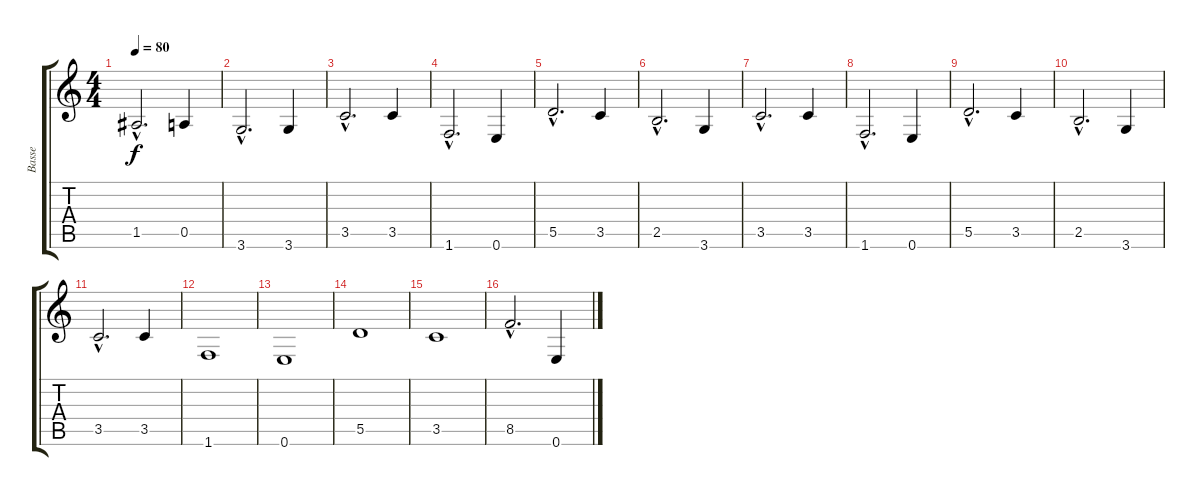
\track ("Basse" "Basse") {instrument acousticguitarnylon}
\staff {score tabs}
\tuning (E4 B3 G3 D3 A2 E2) {hide}
\ts (4 4)
\tempo 80
\clef g2
\ks c
1.5{hac}.2{d dy f} 0.5.4 |
3.6{hac}.2{d} 3.6.4 |
3.5{hac}.2{d} 3.5.4 |
1.6{hac}.2{d} 0.6.4 |
5.5{hac}.2{d} 3.5.4 |
2.5{hac}.2{d} 3.6.4 |
3.5{hac}.2{d} 3.5.4 |
1.6{hac}.2{d} 0.6.4 |
5.5{hac}.2{d} 3.5.4 |
2.5{hac}.2{d} 3.6.4 |
3.5{hac}.2{d} 3.5.4 |
1.6.1 |
0.6.1 |
5.5.1 |
3.5.1 |
8.5{hac}.2{d} 0.6.4
